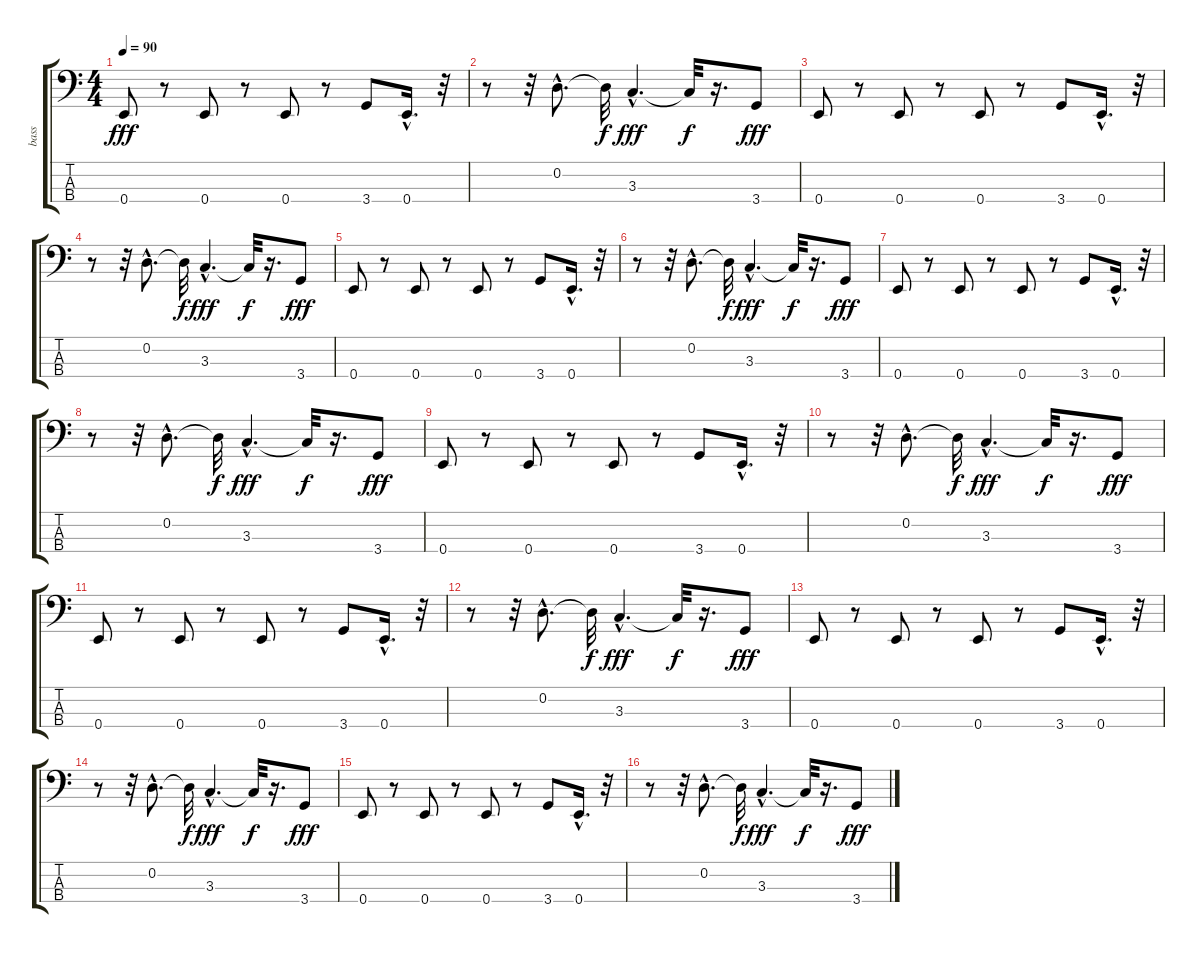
\track ("bass" "bass") {instrument electricbasspick}
\staff {score tabs}
\tuning (G2 D2 A1 E1) {hide}
\ts (4 4)
\tempo 90
\clef f4
\ks c
0.4.8{dy fff instrument electricbasspick} r.8 0.4.8 r.8 0.4.8 r.8 3.4.8 0.4{hac}.16{d} r.32 |
r.8 r.32 0.2{hac}.8{d} 0.2{t}.32{dy f} 3.3{hac}.4{d dy fff} 3.3{t}.32{dy f} r.16{d} 3.4.8{dy fff} |
0.4.8 r.8 0.4.8 r.8 0.4.8 r.8 3.4.8 0.4{hac}.16{d} r.32 |
r.8 r.32 0.2{hac}.8{d} 0.2{t}.32{dy f} 3.3{hac}.4{d dy fff} 3.3{t}.32{dy f} r.16{d} 3.4.8{dy fff} |
0.4.8 r.8 0.4.8 r.8 0.4.8 r.8 3.4.8 0.4{hac}.16{d} r.32 |
r.8 r.32 0.2{hac}.8{d} 0.2{t}.32{dy f} 3.3{hac}.4{d dy fff} 3.3{t}.32{dy f} r.16{d} 3.4.8{dy fff} |
0.4.8 r.8 0.4.8 r.8 0.4.8 r.8 3.4.8 0.4{hac}.16{d} r.32 |
r.8 r.32 0.2{hac}.8{d} 0.2{t}.32{dy f} 3.3{hac}.4{d dy fff} 3.3{t}.32{dy f} r.16{d} 3.4.8{dy fff} |
0.4.8 r.8 0.4.8 r.8 0.4.8 r.8 3.4.8 0.4{hac}.16{d} r.32 |
r.8 r.32 0.2{hac}.8{d} 0.2{t}.32{dy f} 3.3{hac}.4{d dy fff} 3.3{t}.32{dy f} r.16{d} 3.4.8{dy fff} |
0.4.8 r.8 0.4.8 r.8 0.4.8 r.8 3.4.8 0.4{hac}.16{d} r.32 |
r.8 r.32 0.2{hac}.8{d} 0.2{t}.32{dy f} 3.3{hac}.4{d dy fff} 3.3{t}.32{dy f} r.16{d} 3.4.8{dy fff} |
0.4.8 r.8 0.4.8 r.8 0.4.8 r.8 3.4.8 0.4{hac}.16{d} r.32 |
r.8 r.32 0.2{hac}.8{d} 0.2{t}.32{dy f} 3.3{hac}.4{d dy fff} 3.3{t}.32{dy f} r.16{d} 3.4.8{dy fff} |
0.4.8 r.8 0.4.8 r.8 0.4.8 r.8 3.4.8 0.4{hac}.16{d} r.32 |
r.8 r.32 0.2{hac}.8{d} 0.2{t}.32{dy f} 3.3{hac}.4{d dy fff} 3.3{t}.32{dy f} r.16{d} 3.4.8{dy fff}
